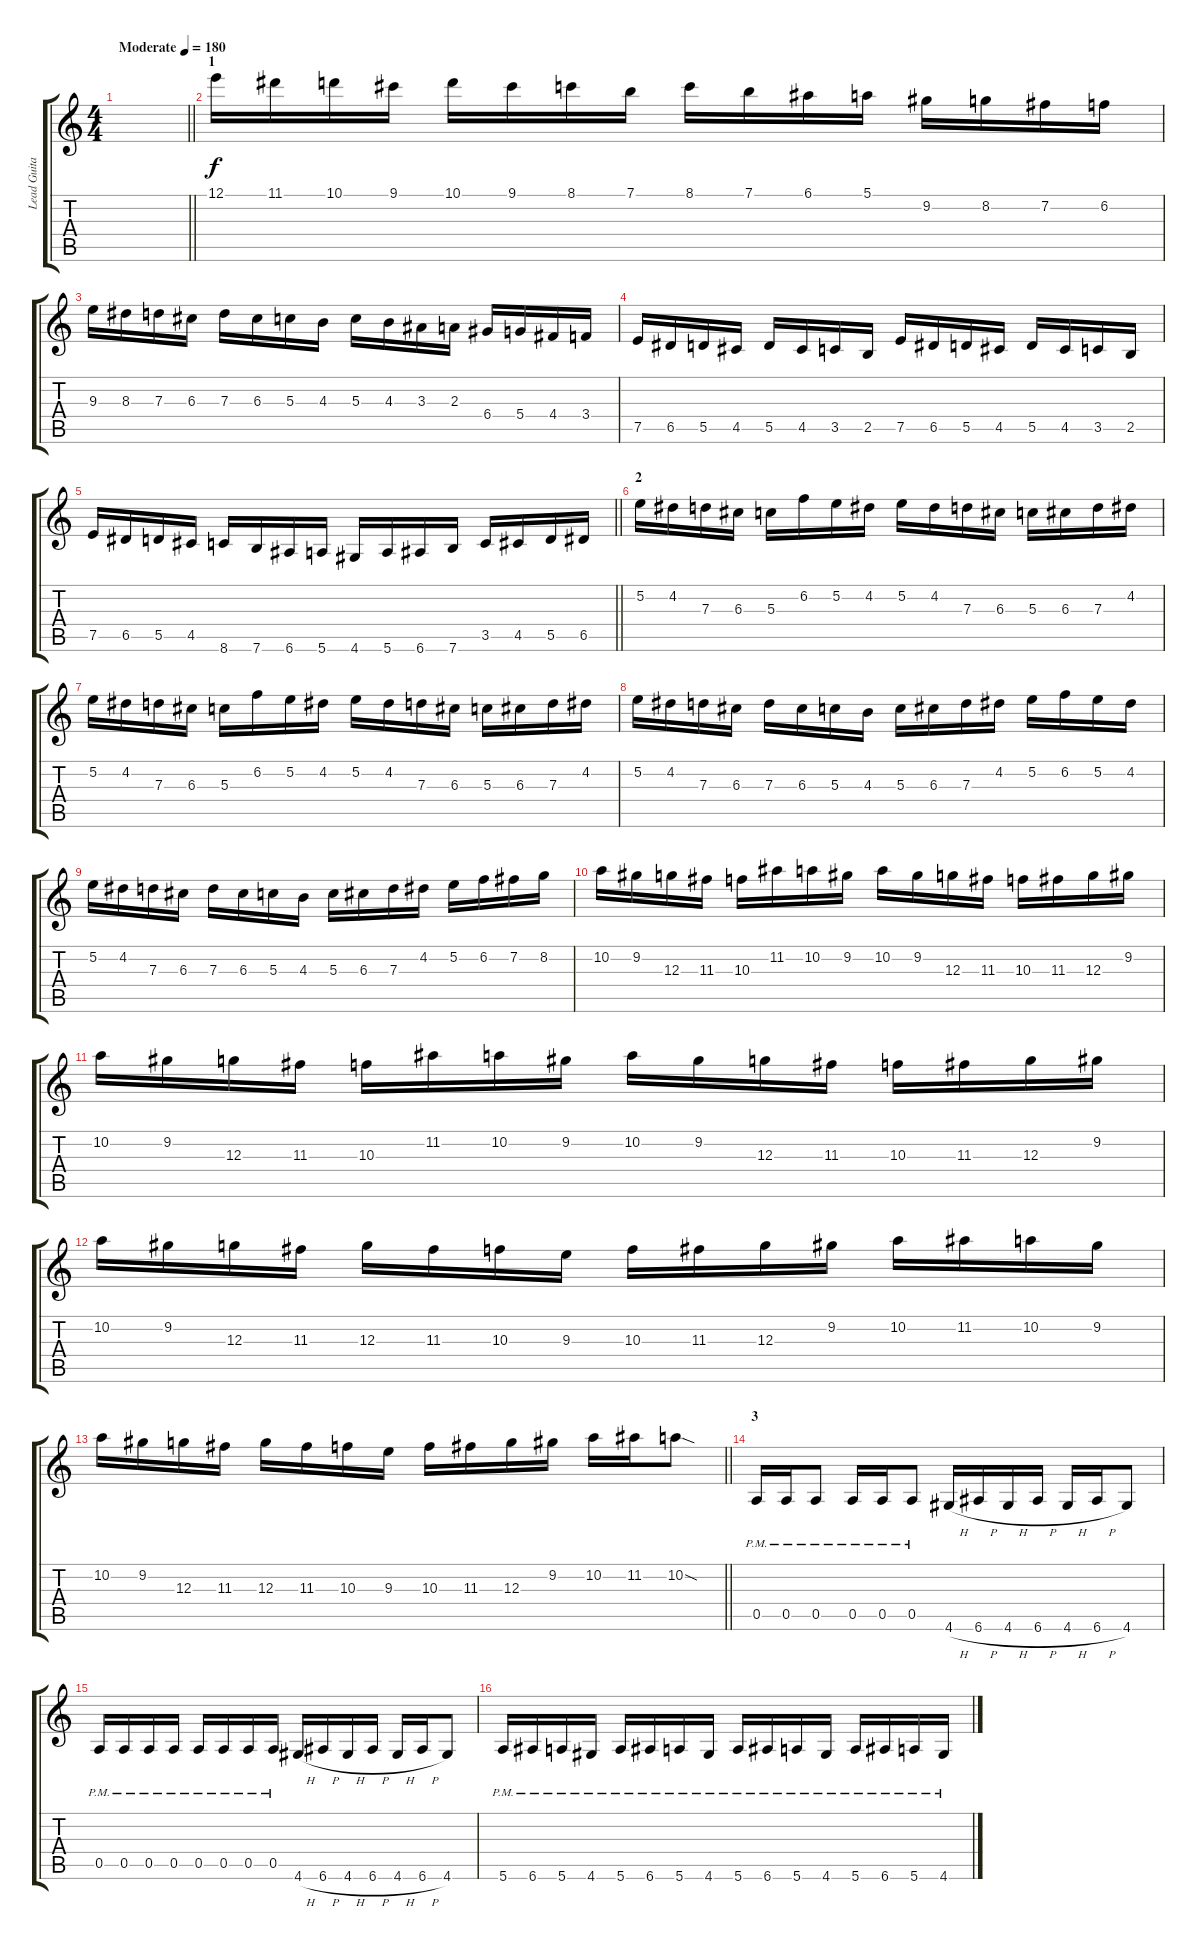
\track ("Lead Guitar" "Lead Guita") {instrument overdrivenguitar}
\staff {score tabs}
\tuning (E4 B3 G3 D3 A2 E2) {hide}
\ts (4 4)
\tempo (180 "Moderate")
\clef g2
\barLineRight lightlight
\ks c
|
\section ("" "1")
12.1.16 11.1.16 10.1.16 9.1.16 10.1.16 9.1.16 8.1.16 7.1.16 8.1.16 7.1.16 6.1.16 5.1.16 9.2.16 8.2.16 7.2.16 6.2.16 |
9.3.16 8.3.16 7.3.16 6.3.16 7.3.16 6.3.16 5.3.16 4.3.16 5.3.16 4.3.16 3.3.16 2.3.16 6.4.16 5.4.16 4.4.16 3.4.16 |
7.5.16 6.5.16 5.5.16 4.5.16 5.5.16 4.5.16 3.5.16 2.5.16 7.5.16 6.5.16 5.5.16 4.5.16 5.5.16 4.5.16 3.5.16 2.5.16 |
\barLineRight lightlight
7.5.16 6.5.16 5.5.16 4.5.16 8.6.16 7.6.16 6.6.16 5.6.16 4.6.16 5.6.16 6.6.16 7.6.16 3.5.16 4.5.16 5.5.16 6.5.16 |
\section ("" "2")
5.2.16 4.2.16 7.3.16 6.3.16 5.3.16 6.2.16 5.2.16 4.2.16 5.2.16 4.2.16 7.3.16 6.3.16 5.3.16 6.3.16 7.3.16 4.2.16 |
5.2.16 4.2.16 7.3.16 6.3.16 5.3.16 6.2.16 5.2.16 4.2.16 5.2.16 4.2.16 7.3.16 6.3.16 5.3.16 6.3.16 7.3.16 4.2.16 |
5.2.16 4.2.16 7.3.16 6.3.16 7.3.16 6.3.16 5.3.16 4.3.16 5.3.16 6.3.16 7.3.16 4.2.16 5.2.16 6.2.16 5.2.16 4.2.16 |
5.2.16 4.2.16 7.3.16 6.3.16 7.3.16 6.3.16 5.3.16 4.3.16 5.3.16 6.3.16 7.3.16 4.2.16 5.2.16 6.2.16 7.2.16 8.2.16 |
10.2.16 9.2.16 12.3.16 11.3.16 10.3.16 11.2.16 10.2.16 9.2.16 10.2.16 9.2.16 12.3.16 11.3.16 10.3.16 11.3.16 12.3.16 9.2.16 |
10.2.16 9.2.16 12.3.16 11.3.16 10.3.16 11.2.16 10.2.16 9.2.16 10.2.16 9.2.16 12.3.16 11.3.16 10.3.16 11.3.16 12.3.16 9.2.16 |
10.2.16 9.2.16 12.3.16 11.3.16 12.3.16 11.3.16 10.3.16 9.3.16 10.3.16 11.3.16 12.3.16 9.2.16 10.2.16 11.2.16 10.2.16 9.2.16 |
\barLineRight lightlight
10.2.16 9.2.16 12.3.16 11.3.16 12.3.16 11.3.16 10.3.16 9.3.16 10.3.16 11.3.16 12.3.16 9.2.16 10.2.16 11.2.16 10.2{sod}.8 |
\section ("" "3")
0.5{pm}.16 0.5{pm}.16 0.5{pm}.8 0.5{pm}.16 0.5{pm}.16 0.5{pm}.8 4.6{h}.16 6.6{h}.16 4.6{h}.16 6.6{h}.16 4.6{h}.16 6.6{h}.16 4.6.8 |
0.5{pm}.16 0.5{pm}.16 0.5{pm}.16 0.5{pm}.16 0.5{pm}.16 0.5{pm}.16 0.5{pm}.16 0.5{pm}.16 4.6{h}.16 6.6{h}.16 4.6{h}.16 6.6{h}.16 4.6{h}.16 6.6{h}.16 4.6.8 |
5.6{pm}.16 6.6{pm}.16 5.6{pm}.16 4.6{pm}.16 5.6{pm}.16 6.6{pm}.16 5.6{pm}.16 4.6{pm}.16 5.6{pm}.16 6.6{pm}.16 5.6{pm}.16 4.6{pm}.16 5.6{pm}.16 6.6{pm}.16 5.6{pm}.16 4.6{pm}.16
